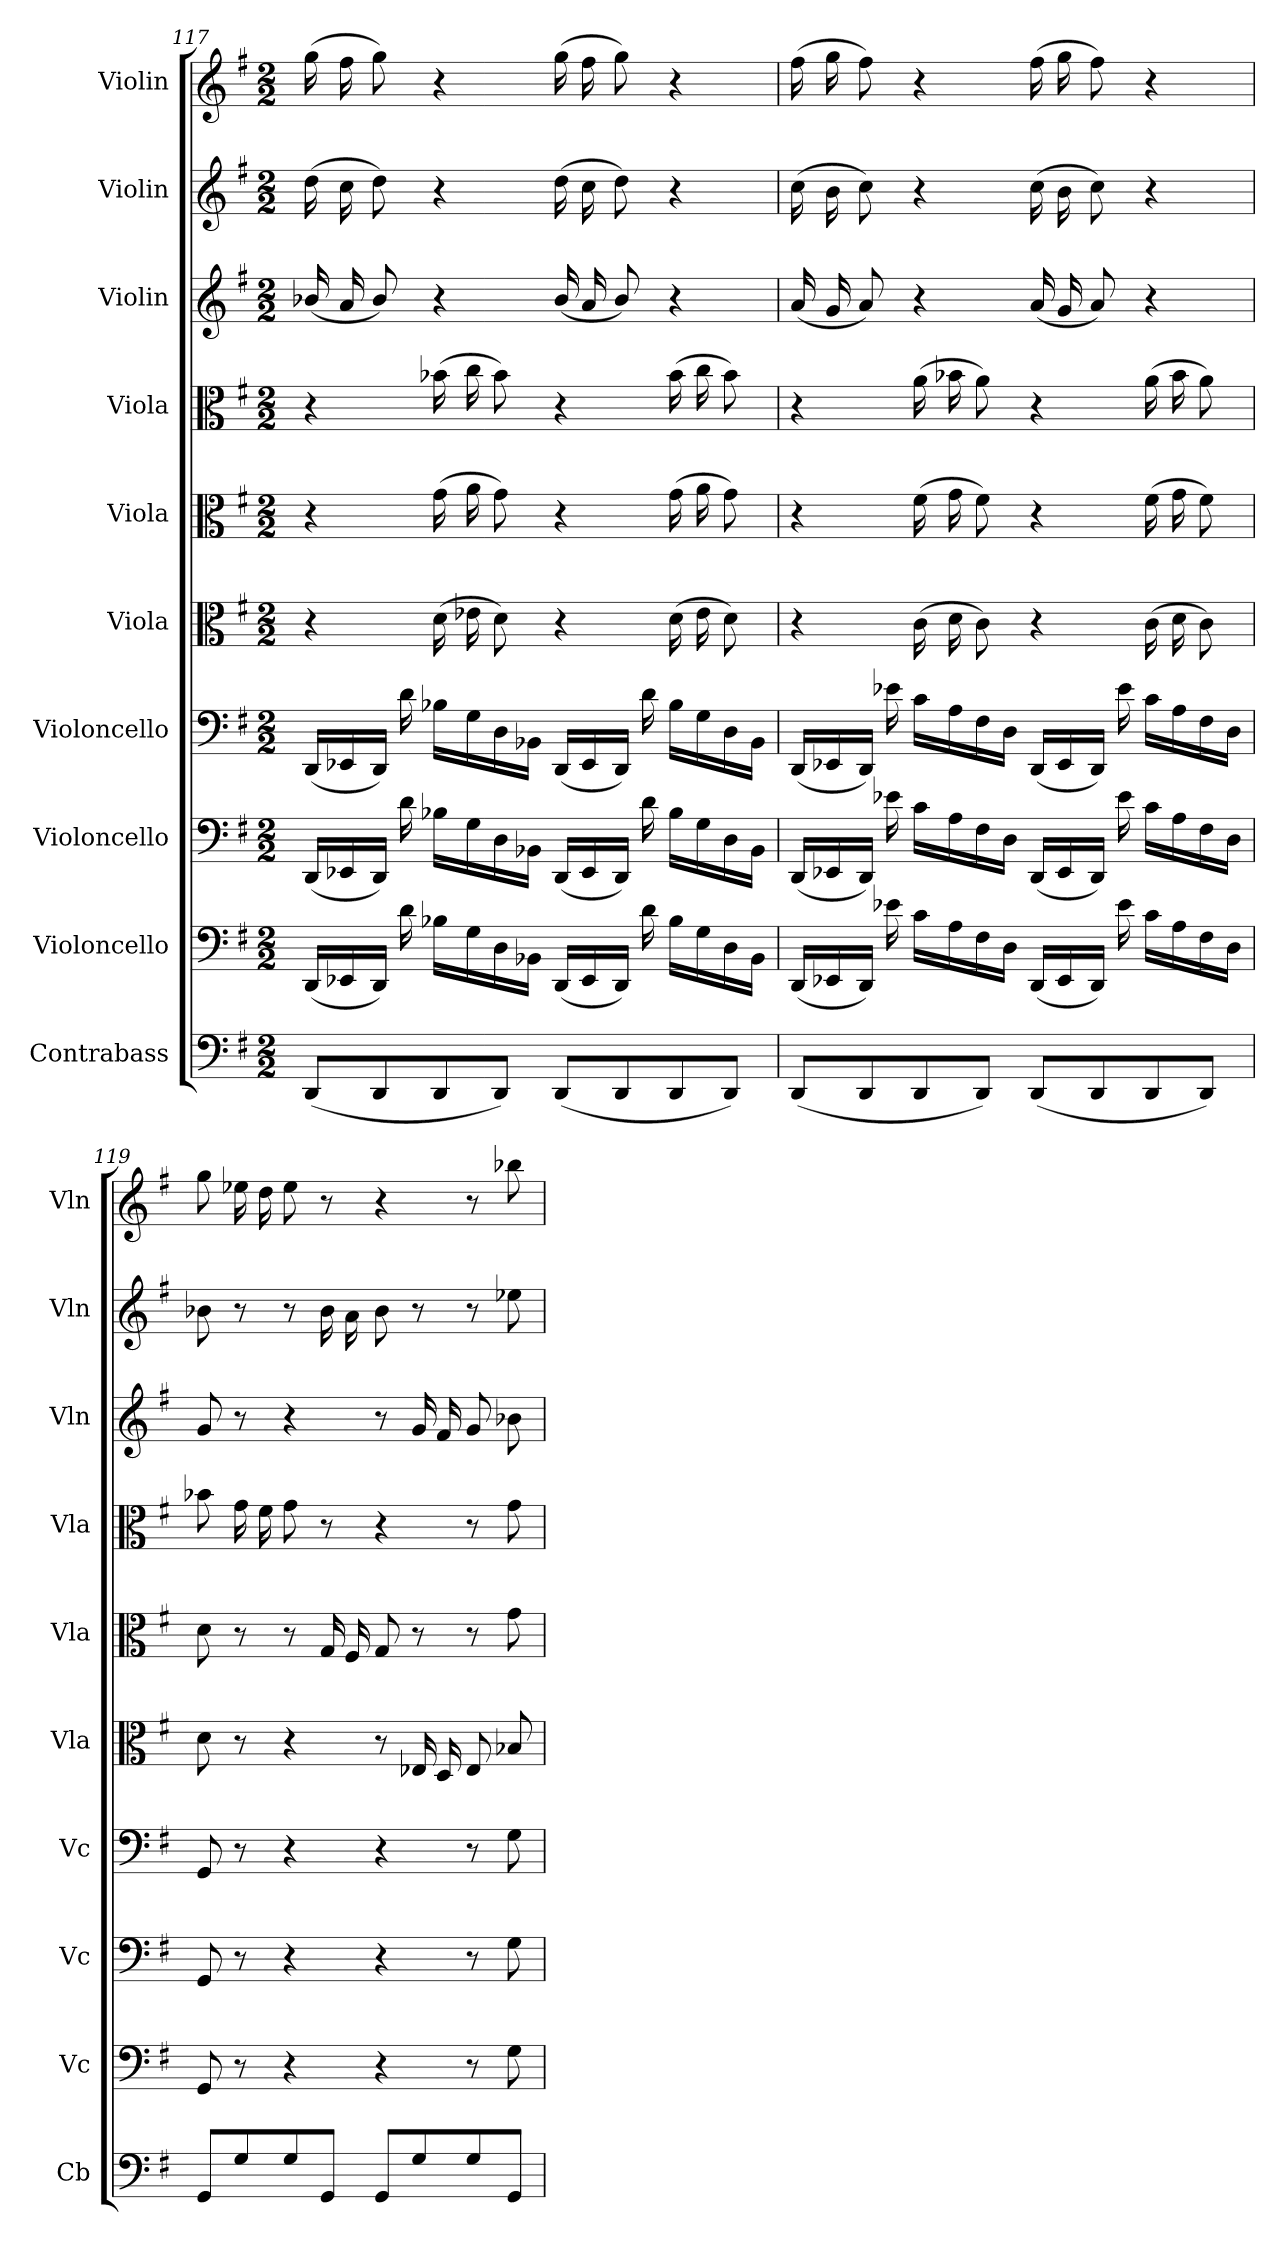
**kern	**kern	**kern	**kern	**kern	**kern	**kern	**kern	**kern	**kern
*part10	*part9	*part8	*part7	*part6	*part5	*part4	*part3	*part2	*part1
*staff10	*staff9	*staff8	*staff7	*staff6	*staff5	*staff4	*staff3	*staff2	*staff1
*I"Contrabass	*I"Violoncello	*I"Violoncello	*I"Violoncello	*I"Viola	*I"Viola	*I"Viola	*I"Violin	*I"Violin	*I"Violin
*I'Cb	*I'Vc	*I'Vc	*I'Vc	*I'Vla	*I'Vla	*I'Vla	*I'Vln	*I'Vln	*I'Vln
*clefF4	*clefF4	*clefF4	*clefF4	*clefC3	*clefC3	*clefC3	*clefG2	*clefG2	*clefG2
*k[f#]	*k[f#]	*k[f#]	*k[f#]	*k[f#]	*k[f#]	*k[f#]	*k[f#]	*k[f#]	*k[f#]
*G:	*G:	*G:	*G:	*G:	*G:	*G:	*G:	*G:	*G:
*M2/2	*M2/2	*M2/2	*M2/2	*M2/2	*M2/2	*M2/2	*M2/2	*M2/2	*M2/2
=117	=117	=117	=117	=117	=117	=117	=117	=117	=117
(8DD/L	(16DD/LL	(16DD/LL	(16DD/LL	4r	4r	4r	(16b-X/	(16dd\	(16gg\
.	16EE-X/	16EE-X/	16EE-X/	.	.	.	16a/	16cc\	16ff#\
8DD/	16DD/JJ)	16DD/JJ)	16DD/JJ)	.	.	.	8b-/)	8dd\)	8gg\)
.	16d\	16d\	16d\	.	.	.	.	.	.
8DD/	16B-X\LL	16B-X\LL	16B-X\LL	(16d\	(16g\	(16b-X\	4r	4r	4r
.	16G\	16G\	16G\	16e-X\	16a\	16cc\	.	.	.
8DD/J)	16D\	16D\	16D\	8d\)	8g\)	8b-\)	.	.	.
.	16BB-X\JJ	16BB-X\JJ	16BB-X\JJ	.	.	.	.	.	.
(8DD/L	(16DD/LL	(16DD/LL	(16DD/LL	4r	4r	4r	(16b-/	(16dd\	(16gg\
.	16EE-/	16EE-/	16EE-/	.	.	.	16a/	16cc\	16ff#\
8DD/	16DD/JJ)	16DD/JJ)	16DD/JJ)	.	.	.	8b-/)	8dd\)	8gg\)
.	16d\	16d\	16d\	.	.	.	.	.	.
8DD/	16B-\LL	16B-\LL	16B-\LL	(16d\	(16g\	(16b-\	4r	4r	4r
.	16G\	16G\	16G\	16e-\	16a\	16cc\	.	.	.
8DD/J)	16D\	16D\	16D\	8d\)	8g\)	8b-\)	.	.	.
.	16BB-\JJ	16BB-\JJ	16BB-\JJ	.	.	.	.	.	.
=118	=118	=118	=118	=118	=118	=118	=118	=118	=118
(8DD/L	(16DD/LL	(16DD/LL	(16DD/LL	4r	4r	4r	(16a/	(16cc\	(16ff#\
.	16EE-X/	16EE-X/	16EE-X/	.	.	.	16g/	16b\	16gg\
8DD/	16DD/JJ)	16DD/JJ)	16DD/JJ)	.	.	.	8a/)	8cc\)	8ff#\)
.	16e-X\	16e-X\	16e-X\	.	.	.	.	.	.
8DD/	16c\LL	16c\LL	16c\LL	(16c\	(16f#\	(16a\	4r	4r	4r
.	16A\	16A\	16A\	16d\	16g\	16b-X\	.	.	.
8DD/J)	16F#\	16F#\	16F#\	8c\)	8f#\)	8a\)	.	.	.
.	16D\JJ	16D\JJ	16D\JJ	.	.	.	.	.	.
(8DD/L	(16DD/LL	(16DD/LL	(16DD/LL	4r	4r	4r	(16a/	(16cc\	(16ff#\
.	16EE-/	16EE-/	16EE-/	.	.	.	16g/	16b\	16gg\
8DD/	16DD/JJ)	16DD/JJ)	16DD/JJ)	.	.	.	8a/)	8cc\)	8ff#\)
.	16e-\	16e-\	16e-\	.	.	.	.	.	.
8DD/	16c\LL	16c\LL	16c\LL	(16c\	(16f#\	(16a\	4r	4r	4r
.	16A\	16A\	16A\	16d\	16g\	16b-\	.	.	.
8DD/J)	16F#\	16F#\	16F#\	8c\)	8f#\)	8a\)	.	.	.
.	16D\JJ	16D\JJ	16D\JJ	.	.	.	.	.	.
=119	=119	=119	=119	=119	=119	=119	=119	=119	=119
8GG/L	8GG/	8GG/	8GG/	8d\	8d\	8b-X\	8g/	8b-X\	8gg\
8G/	8r	8r	8r	8r	8r	16g\	8r	8r	16ee-X\
.	.	.	.	.	.	16f#\	.	.	16dd\
8G/	4r	4r	4r	4r	8r	8g\	4r	8r	8ee-\
8GG/J	.	.	.	.	16G/	8r	.	16b-\	8r
.	.	.	.	.	16F#/	.	.	16a\	.
8GG/L	4r	4r	4r	8r	8G/	4r	8r	8b-\	4r
8G/	.	.	.	16E-X/	8r	.	16g/	8r	.
.	.	.	.	16D/	.	.	16f#/	.	.
8G/	8r	8r	8r	8E-/	8r	8r	8g/	8r	8r
8GG/J	8G\	8G\	8G\	8B-X/	8g\	8g\	8b-X\	8ee-X\	8bb-X\
=	=	=	=	=	=	=	=	=	=
*-	*-	*-	*-	*-	*-	*-	*-	*-	*-
